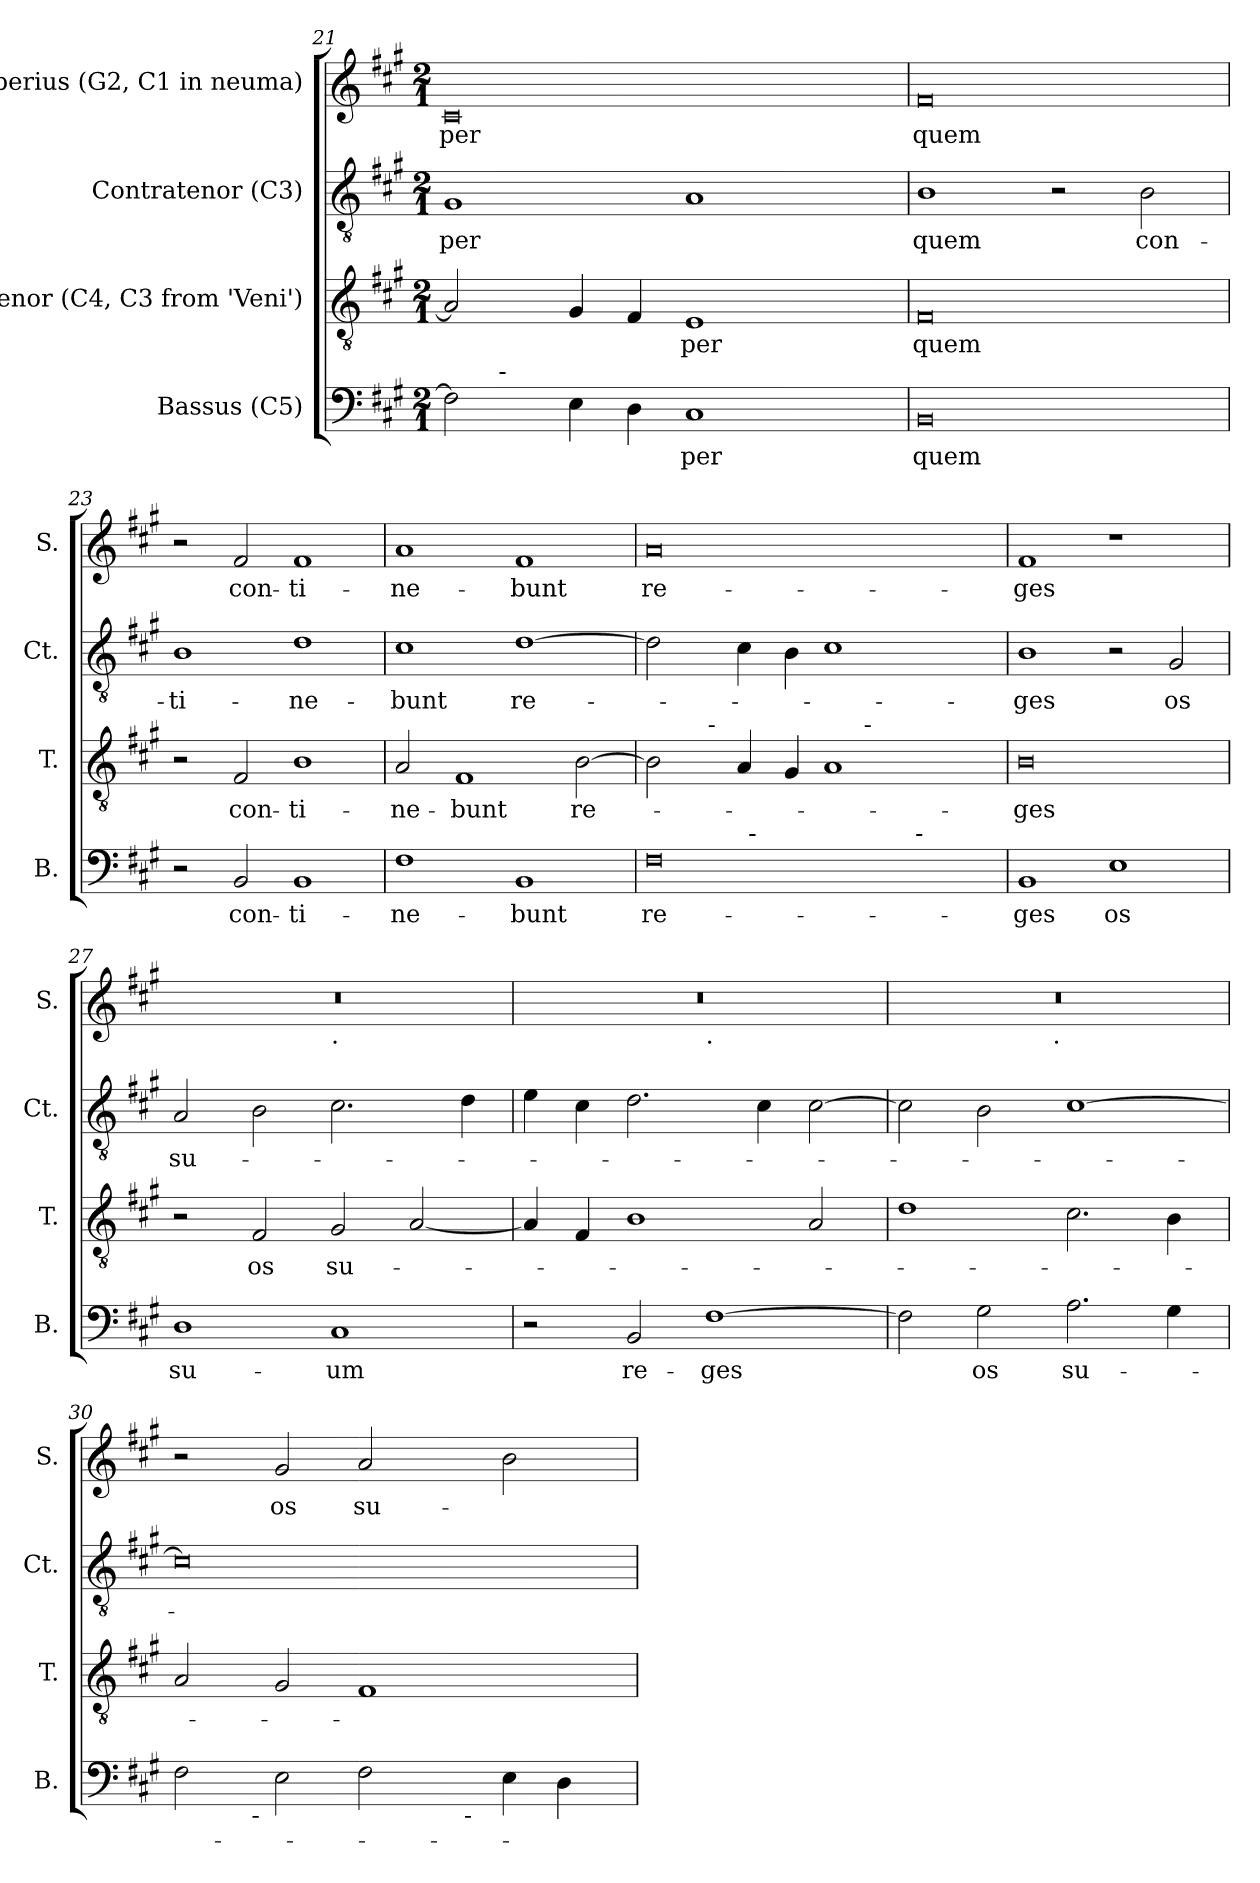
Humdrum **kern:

**kern	**text	**kern	**text	**kern	**text	**kern	**text
*part4	*part4	*part3	*part3	*part2	*part2	*part1	*part1
*staff4	*staff4	*staff3	*staff3	*staff2	*staff2	*staff1	*staff1
*I"Bassus (C5)	*	*I"Tenor (C4, C3 from 'Veni')	*	*I"Contratenor (C3)	*	*I"Superius (G2, C1 in neuma)	*
*I'B.	*	*I'T.	*	*I'Ct.	*	*I'S.	*
*clefF4	*	*clefGv2	*	*clefGv2	*	*clefG2	*
*k[f#c#g#]	*	*k[f#c#g#]	*	*k[f#c#g#]	*	*k[f#c#g#]	*
*A:	*	*A:	*	*A:	*	*A:	*
*M2/1	*	*M2/1	*	*M2/1	*	*M2/1	*
=21	=21	=21	=21	=21	=21	=21	=21
!	!	!	!	!	!LO:LY:b	!	!LO:LY:b
*^	*	*	*	*	*	*	*
2F#\]	8ryy	.	2A/]	.	1G#	-per	0c#	-per
.	32ryy	.	.	.	.	.	.	.
!	!LO:TX:a:t=-	!	!	!	!	!	!	!
.	1ryy	.	.	.	.	.	.	.
4E\	.	.	4G#/	.	.	.	.	.
4D\	.	.	4F#/	.	.	.	.	.
!	!	!LO:LY:b	!	!LO:LY:b	!	!	!	!
1C#	.	-per	1E	-per	1A	.	.	.
.	2ryy	.	.	.	.	.	.	.
.	4ryy	.	.	.	.	.	.	.
.	16.ryy	.	.	.	.	.	.	.
=22	=22	=22	=22	=22	=22	=22	=22	=22
!	!	!LO:LY:b	!	!LO:LY:b	!	!LO:LY:b	!	!LO:LY:b
*v	*v	*	*	*	*	*	*	*
0BB	quem	0F#	quem	1B	quem	0f#	quem
.	.	.	.	2r	.	.	.
!	!	!	!	!	!LO:LY:b	!	!
.	.	.	.	2B\	con-	.	.
=23	=23	=23	=23	=23	=23	=23	=23
!	!	!	!	!	!LO:LY:b	!	!
2r	.	2r	.	1B	-ti-	2r	.
!	!LO:LY:b	!	!LO:LY:b	!	!	!	!LO:LY:b
2BB/	con-	2F#/	con-	.	.	2f#/	con-
!	!LO:LY:b	!	!LO:LY:b	!	!LO:LY:b	!	!LO:LY:b
1BB	-ti-	1B	-ti-	1d	-ne-	1f#	-ti-
=24	=24	=24	=24	=24	=24	=24	=24
!	!LO:LY:b	!	!LO:LY:b	!	!LO:LY:b	!	!LO:LY:b
1F#	-ne-	2A/	-ne-	1c#	-bunt	1a	-ne-
!	!	!	!LO:LY:b:rj	!	!	!	!
.	.	1F#	-bunt	.	.	.	.
!	!LO:LY:b	!	!	!	!LO:LY:b	!	!LO:LY:b
1BB	-bunt	.	.	[>1d	re-	1f#	-bunt
!	!	!	!LO:LY:b	!	!	!	!
.	.	[>2B\	re-	.	.	.	.
!!LO:LB:g=z
=25	=25	=25	=25	=25	=25	=25	=25
!	!LO:LY:b:rj	!	!	!	!	!	!LO:LY:b:rj
*^	*	*^	*	*	*	*	*
*	*^	*	*	*^	*	*	*	*	*
0F#	2ryy	1.ryy	re-	2B\]	4ryy	1ryy	.	2d\]	.	0a	re-
.	.	.	.	.	16.ryy	.	.	.	.	.	.
!	!	!	!	!	!LO:TX:a:t=-	!	!	!	!	!	!
.	.	.	.	.	1ryy	.	.	.	.	.	.
.	32ryy	.	.	4A/	.	.	.	4c#\	.	.	.
!	!LO:TX:a:t=-	!	!	!	!	!	!	!	!	!	!
.	1ryy	.	.	.	.	.	.	.	.	.	.
.	.	.	.	4G#/	.	.	.	4B\	.	.	.
.	.	.	.	1A	.	4ryy	.	1c#	.	.	.
!	!	!	!	!	!	!LO:TX:a:t=-	!	!	!	!	!
.	.	.	.	.	.	2.ryy	.	.	.	.	.
.	.	.	.	.	2ryy	.	.	.	.	.	.
!	!	!LO:TX:a:t=-	!	!	!	!	!	!	!	!	!
.	.	2ryy	.	.	.	.	.	.	.	.	.
.	4...ryy	.	.	.	.	.	.	.	.	.	.
.	.	.	.	.	8ryy	.	.	.	.	.	.
.	.	.	.	.	32ryy	.	.	.	.	.	.
=26	=26	=26	=26	=26	=26	=26	=26	=26	=26	=26	=26
!	!	!	!LO:LY:b	!	!	!	!LO:LY:b:rj	!	!LO:LY:b	!	!LO:LY:b
*v	*v	*v	*	*	*	*	*	*	*	*	*
*	*	*v	*v	*v	*	*	*	*	*
1BB	-ges	0B	-ges	1B	-ges	1f#	-ges
!	!LO:LY:b	!	!	!	!	!	!
1E	os	.	.	2r	.	1r	.
!	!	!	!	!	!LO:LY:b	!	!
.	.	.	.	2G#/	os	.	.
=27	=27	=27	=27	=27	=27	=27	=27
!	!LO:LY:b	!	!	!	!LO:LY:b	!	!
*	*	*	*	*	*	*^	*
1D	su-	2r	.	2A/	su-	0r	1ryy	.
!	!	!	!LO:LY:b	!	!	!	!	!
.	.	2F#/	os	2B\	.	.	.	.
!	!	!	!	!	!	!	!LO:TX:b:t=.	!
!	!LO:LY:b	!	!LO:LY:b	!	!	!	!	!
1C#	-um	2G#/	su-	2.c#\	.	.	1ryy	.
.	.	[<2A/	.	.	.	.	.	.
.	.	.	.	4d\	.	.	.	.
=28	=28	=28	=28	=28	=28	=28	=28	=28
2r	.	4A/]	.	4e\	.	0r	1ryy	.
.	.	4F#/	.	4c#\	.	.	.	.
!	!LO:LY:b	!	!	!	!	!	!	!
2BB/	re-	1B	.	2.d\	.	.	.	.
!	!	!	!	!	!	!	!LO:TX:b:t=.	!
!	!LO:LY:b	!	!	!	!	!	!	!
[>1F#	-ges	.	.	.	.	.	1ryy	.
.	.	.	.	4c#\	.	.	.	.
.	.	2A/	.	[>2c#\	.	.	.	.
=29	=29	=29	=29	=29	=29	=29	=29	=29
2F#\]	.	1d	.	2c#\]	.	0r	2ryy	.
!	!LO:LY:b	!	!	!	!	!	!	!
2G#\	os	.	.	2B\	.	.	4...ryy	.
!	!	!	!	!	!	!	!LO:TX:b:t=.	!
.	.	.	.	.	.	.	1ryy	.
!	!LO:LY:b	!	!	!	!	!	!	!
2.A\	su-	2.c#\	.	[<1c#	.	.	.	.
4G#\	.	4B\	.	.	.	.	.	.
.	.	.	.	.	.	.	32ryy	.
*	*	*	*	*	*	*v	*v	*
!!LO:PB:g=z
=30	=30	=30	=30	=30	=30	=30	=30
*^	*	*	*	*	*	*	*
*	*^	*	*	*	*	*	*	*
2F#\	4..ryy	1ryy	.	2A/	.	0c#]	.	2r	.
!	!LO:TX:b:t=-	!	!	!	!	!	!	!	!
.	1ryy	.	.	.	.	.	.	.	.
!	!	!	!	!	!	!	!	!	!LO:LY:b
2E\	.	.	.	2G#/	.	.	.	2g#/	os
!	!	!	!	!	!	!	!	!	!LO:LY:b
2F#\	.	4ryy	.	1F#	.	.	.	2a/	su-
.	.	8ryy	.	.	.	.	.	.	.
.	.	32ryy	.	.	.	.	.	.	.
!	!	!LO:TX:b:t=-	!	!	!	!	!	!	!
.	.	2ryy	.	.	.	.	.	.	.
.	2ryy	.	.	.	.	.	.	.	.
4E\	.	.	.	.	.	.	.	2b\	.
4D\	.	.	.	.	.	.	.	.	.
.	.	16.ryy	.	.	.	.	.	.	.
.	16ryy	.	.	.	.	.	.	.	.
*v	*v	*v	*	*	*	*	*	*	*
=	=	=	=	=	=	=	=
*-	*-	*-	*-	*-	*-	*-	*-
